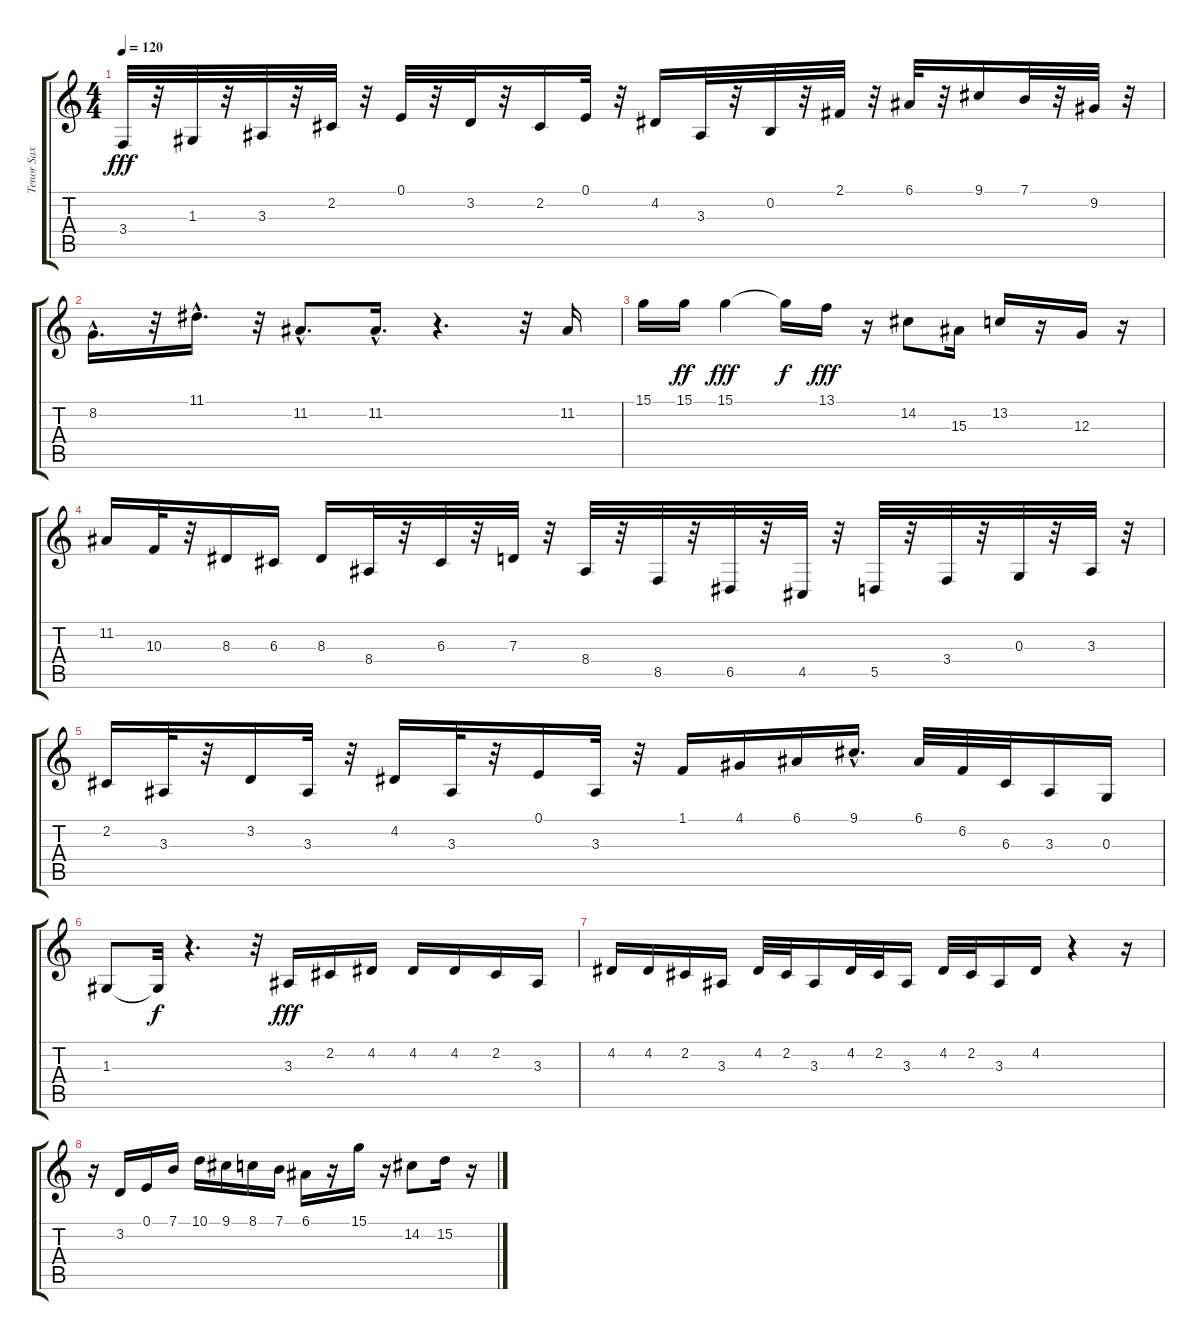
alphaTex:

\track ("Tenor Sax" "Tenor Sax") {instrument tenorsax}
\staff {score tabs}
\tuning (E4 B3 G3 D3 A2 E2) {hide}
\ts (4 4)
\tempo 120
\clef g2
\ks c
3.4.32{dy fff} r.32 1.3.32 r.32 3.3.32 r.32 2.2.32 r.32 0.1.32 r.32 3.2.32 r.32 2.2.16 0.1.32 r.32 4.2.16 3.3.32 r.32 0.2.32 r.32 2.1.32 r.32 6.1.32 r.32 9.1.16 7.1.32 r.32 9.2.32 r.32 |
8.2{hac}.16{d} r.32 11.1{hac}.16{d} r.32 11.2{hac}.8{d} 11.2{hac}.16{d} r.4{d} r.32 11.2.16 |
15.1.16 15.1.16{dy ff} 15.1.4{dy fff} 15.1{t}.16{dy f} 13.1.16{dy fff} r.16 14.2.8 15.3.16 13.2.16 r.16 12.3.16 r.16 |
11.2.16 10.3.32 r.32 8.3.16 6.3.16 8.3.16 8.4.32 r.32 6.3.32 r.32 7.3.32 r.32 8.4.32 r.32 8.5.32 r.32 6.5.32 r.32 4.5.32 r.32 5.5.32 r.32 3.4.32 r.32 0.3.32 r.32 3.3.32 r.32 |
2.2.16 3.3.32 r.32 3.2.16 3.3.32 r.32 4.2.16 3.3.32 r.32 0.1.16 3.3.32 r.32 1.1.16 4.1.16 6.1.16 9.1{hac}.16{d} 6.1.32 6.2.32 6.3.32 3.3.16 0.3.16 |
1.3.8 1.3{t}.32{dy f} r.4{d} r.32 3.3.16{dy fff} 2.2.16 4.2.16 4.2.16 4.2.16 2.2.16 3.3.16 |
4.2.16 4.2.16 2.2.16 3.3.16 4.2.32 2.2.32 3.3.16 4.2.32 2.2.32 3.3.16 4.2.32 2.2.32 3.3.16 4.2.16 r.4 r.16 |
r.16 3.2.16 0.1.16 7.1.16 10.1.16 9.1.16 8.1.16 7.1.16 6.1.16 r.16 15.1.16 r.16 14.2.8 15.2.16 r.16
